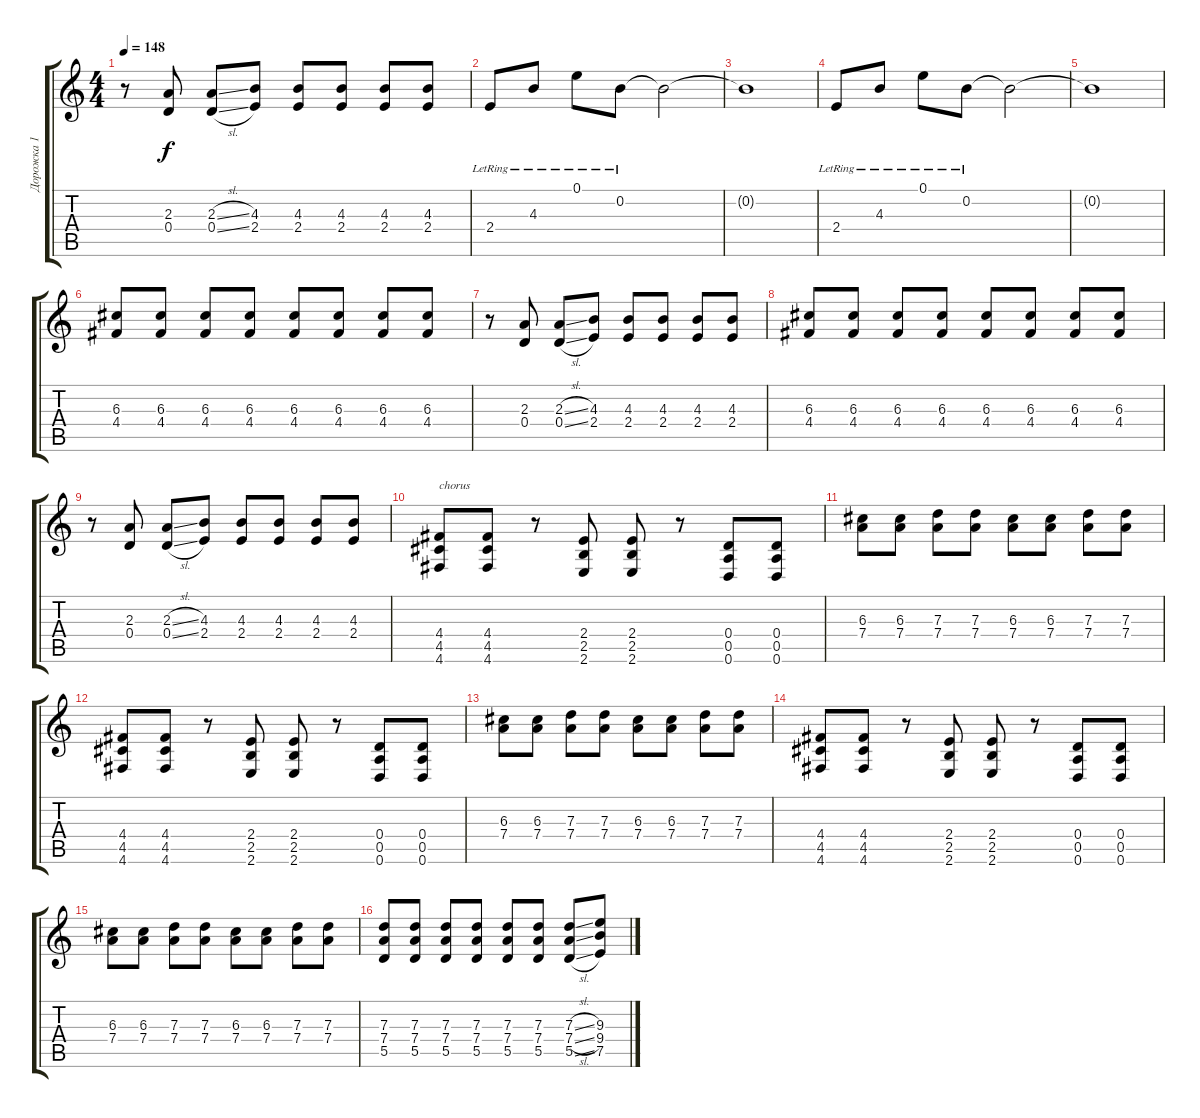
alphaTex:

\track ("Дорожка 1" "Дорожка 1") {instrument overdrivenguitar}
\staff {score tabs}
\tuning (E4 B3 G3 D3 A2 D2) {hide}
\ts (4 4)
\tempo 148
\clef g2
\ks c
r.8{dy f} (2.3 0.4).8 (2.3{sl} 0.4{sl}).8 (4.3 2.4).8 (4.3 2.4).8 (4.3 2.4).8 (4.3 2.4).8 (4.3 2.4).8 |
2.4{lr}.8{volume 13 instrument electricguitarclean} 4.3{lr}.8 0.1{lr}.8 0.2{lr}.8 0.2{t}.2 |
0.2{t}.1 |
2.4{lr}.8 4.3{lr}.8 0.1{lr}.8 0.2{lr}.8 0.2{t}.2 |
0.2{t}.1 |
(6.3 4.4).8{volume 6 instrument overdrivenguitar} (6.3 4.4).8 (6.3 4.4).8 (6.3 4.4).8 (6.3 4.4).8 (6.3 4.4).8 (6.3 4.4).8 (6.3 4.4).8 |
r.8 (2.3 0.4).8 (2.3{sl} 0.4{sl}).8 (4.3 2.4).8 (4.3 2.4).8 (4.3 2.4).8 (4.3 2.4).8 (4.3 2.4).8 |
(6.3 4.4).8 (6.3 4.4).8 (6.3 4.4).8 (6.3 4.4).8 (6.3 4.4).8 (6.3 4.4).8 (6.3 4.4).8 (6.3 4.4).8 |
r.8 (2.3 0.4).8 (2.3{sl} 0.4{sl}).8 (4.3 2.4).8 (4.3 2.4).8 (4.3 2.4).8 (4.3 2.4).8 (4.3 2.4).8 |
(4.4 4.5 4.6).8{txt "chorus" volume 16} (4.4 4.5 4.6).8 r.8 (2.4 2.5 2.6).8 (2.4 2.5 2.6).8 r.8 (0.4 0.5 0.6).8 (0.4 0.5 0.6).8 |
(6.3 7.4).8 (6.3 7.4).8 (7.3 7.4).8 (7.3 7.4).8 (6.3 7.4).8 (6.3 7.4).8 (7.3 7.4).8 (7.3 7.4).8 |
(4.4 4.5 4.6).8 (4.4 4.5 4.6).8 r.8 (2.4 2.5 2.6).8 (2.4 2.5 2.6).8 r.8 (0.4 0.5 0.6).8 (0.4 0.5 0.6).8 |
(6.3 7.4).8 (6.3 7.4).8 (7.3 7.4).8 (7.3 7.4).8 (6.3 7.4).8 (6.3 7.4).8 (7.3 7.4).8 (7.3 7.4).8 |
(4.4 4.5 4.6).8 (4.4 4.5 4.6).8 r.8 (2.4 2.5 2.6).8 (2.4 2.5 2.6).8 r.8 (0.4 0.5 0.6).8 (0.4 0.5 0.6).8 |
(6.3 7.4).8 (6.3 7.4).8 (7.3 7.4).8 (7.3 7.4).8 (6.3 7.4).8 (6.3 7.4).8 (7.3 7.4).8 (7.3 7.4).8 |
(7.3 7.4 5.5).8 (7.3 7.4 5.5).8 (7.3 7.4 5.5).8 (7.3 7.4 5.5).8 (7.3 7.4 5.5).8 (7.3 7.4 5.5).8 (7.3{sl} 7.4{sl} 5.5{sl}).8 (9.3 9.4 7.5).8
